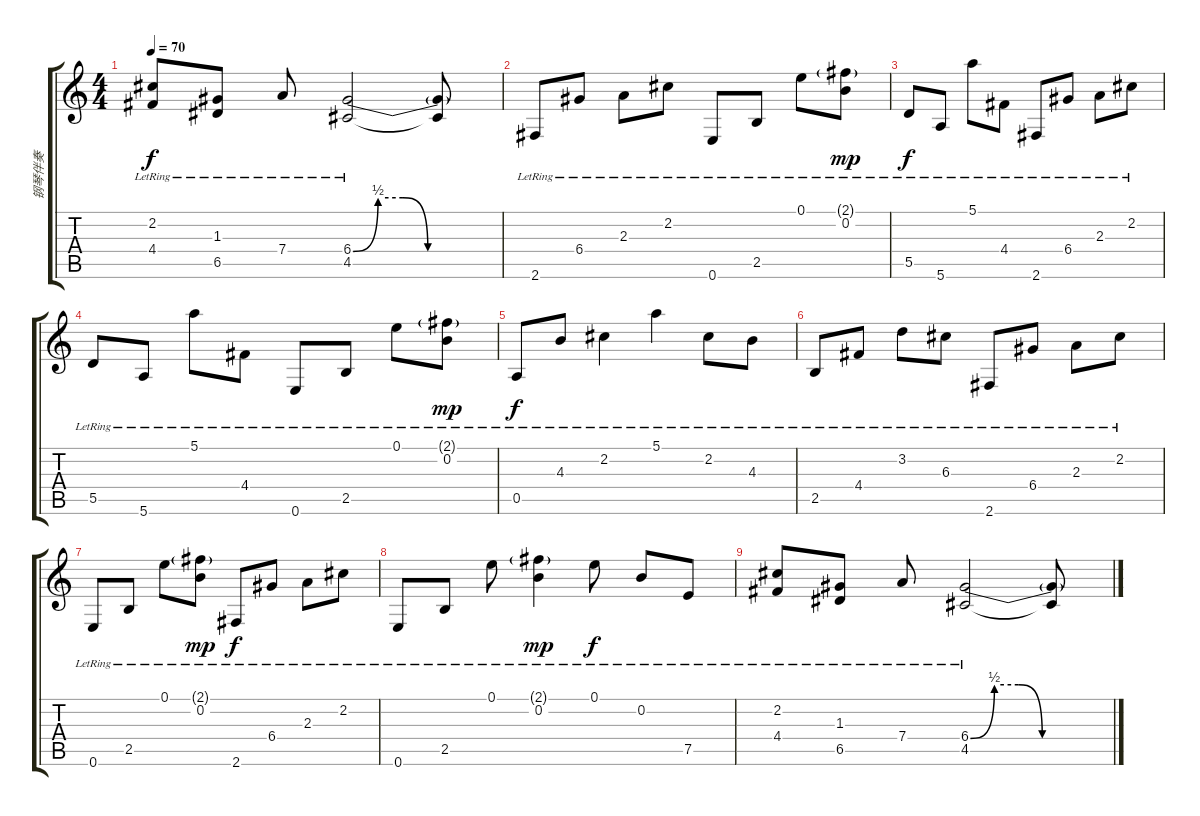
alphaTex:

\track ("钢琴伴奏" "钢琴伴奏") {instrument electricguitarclean}
\staff {score tabs}
\tuning (E4 B3 G3 D3 A2 E2) {hide}
\ts (4 4)
\tempo 70
\clef g2
\ks c
(2.2{lr} 4.4{lr}).8{dy f} (1.3{lr} 6.5{lr}).8 7.4{lr}.8 (6.4{be (custom 0 0 10 2 20 2 30 0 60 0) lr} 4.5{lr}).2 (6.4{t} 4.5{t}).8 |
2.6{lr}.8 6.4{lr}.8 2.3{lr}.8 2.2{lr}.8 0.6{lr}.8 2.5{lr}.8 0.1{lr}.8 (2.1{g lr} 0.2{lr}).8{dy mp} |
5.5{lr}.8{dy f} 5.6{lr}.8 5.1{lr}.8 4.4{lr}.8 2.6{lr}.8 6.4{lr}.8 2.3{lr}.8 2.2{lr}.8 |
5.5{lr}.8{txt ""} 5.6{lr}.8 5.1{lr}.8 4.4{lr}.8 0.6{lr}.8 2.5{lr}.8 0.1{lr}.8 (2.1{g lr} 0.2{lr}).8{dy mp} |
0.5{lr}.8{dy f} 4.3{lr}.8 2.2{lr}.4 5.1{lr}.4 2.2{lr}.8 4.3{lr}.8 |
2.5{lr}.8 4.4{lr}.8{txt ""} 3.2{lr}.8 6.3{lr}.8 2.6{lr}.8 6.4{lr}.8 2.3{lr}.8 2.2{lr}.8 |
0.6{lr}.8 2.5{lr}.8 0.1{lr}.8 (2.1{g lr} 0.2{lr}).8{dy mp} 2.6{lr}.8{dy f} 6.4{lr}.8 2.3{lr}.8 2.2{lr}.8 |
0.6{lr}.8 2.5{lr}.8 0.1{lr}.8 (2.1{g} 0.2{lr}).4{dy mp} 0.1{lr}.8{dy f} 0.2{lr}.8 7.5{lr}.8 |
(2.2{lr} 4.4{lr}).8 (1.3{lr} 6.5{lr}).8 7.4{lr}.8 (6.4{be (custom 0 0 10 2 20 2 30 0 60 0) lr} 4.5{lr}).2 (6.4{t} 4.5{t}).8
